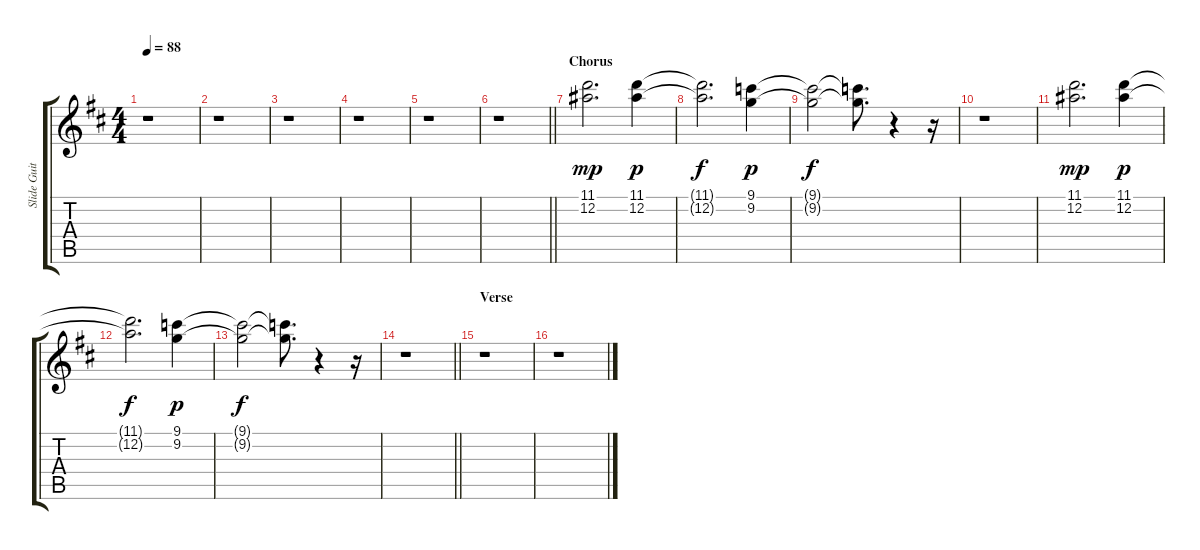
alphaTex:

\track ("Slide Guitar" "Slide Guit") {instrument overdrivenguitar}
\staff {score tabs}
\tuning (Eb4 Bb3 Gb3 Db3 Ab2 Eb2) {hide}
\ts (4 4)
\tempo 88
\clef g2
\ks d
r.1{dy f} |
r.1 |
r.1 |
r.1 |
r.1 |
\barLineRight lightlight
r.1 |
\section ("" "Chorus")
(11.1 12.2).2{d dy mp} (11.1 12.2).4{dy p} |
(11.1{t} 12.2{t}).2{d dy f} (9.1 9.2).4{dy p} |
(9.1{t} 9.2{t}).2{dy f} (9.1{t} 9.2{t}).8{d} r.4 r.16 |
r.1 |
(11.1 12.2).2{d dy mp} (11.1 12.2).4{dy p} |
(11.1{t} 12.2{t}).2{d dy f} (9.1 9.2).4{dy p} |
(9.1{t} 9.2{t}).2{dy f} (9.1{t} 9.2{t}).8{d} r.4 r.16 |
\barLineRight lightlight
r.1 |
\section ("" "Verse")
r.1 |
r.1
